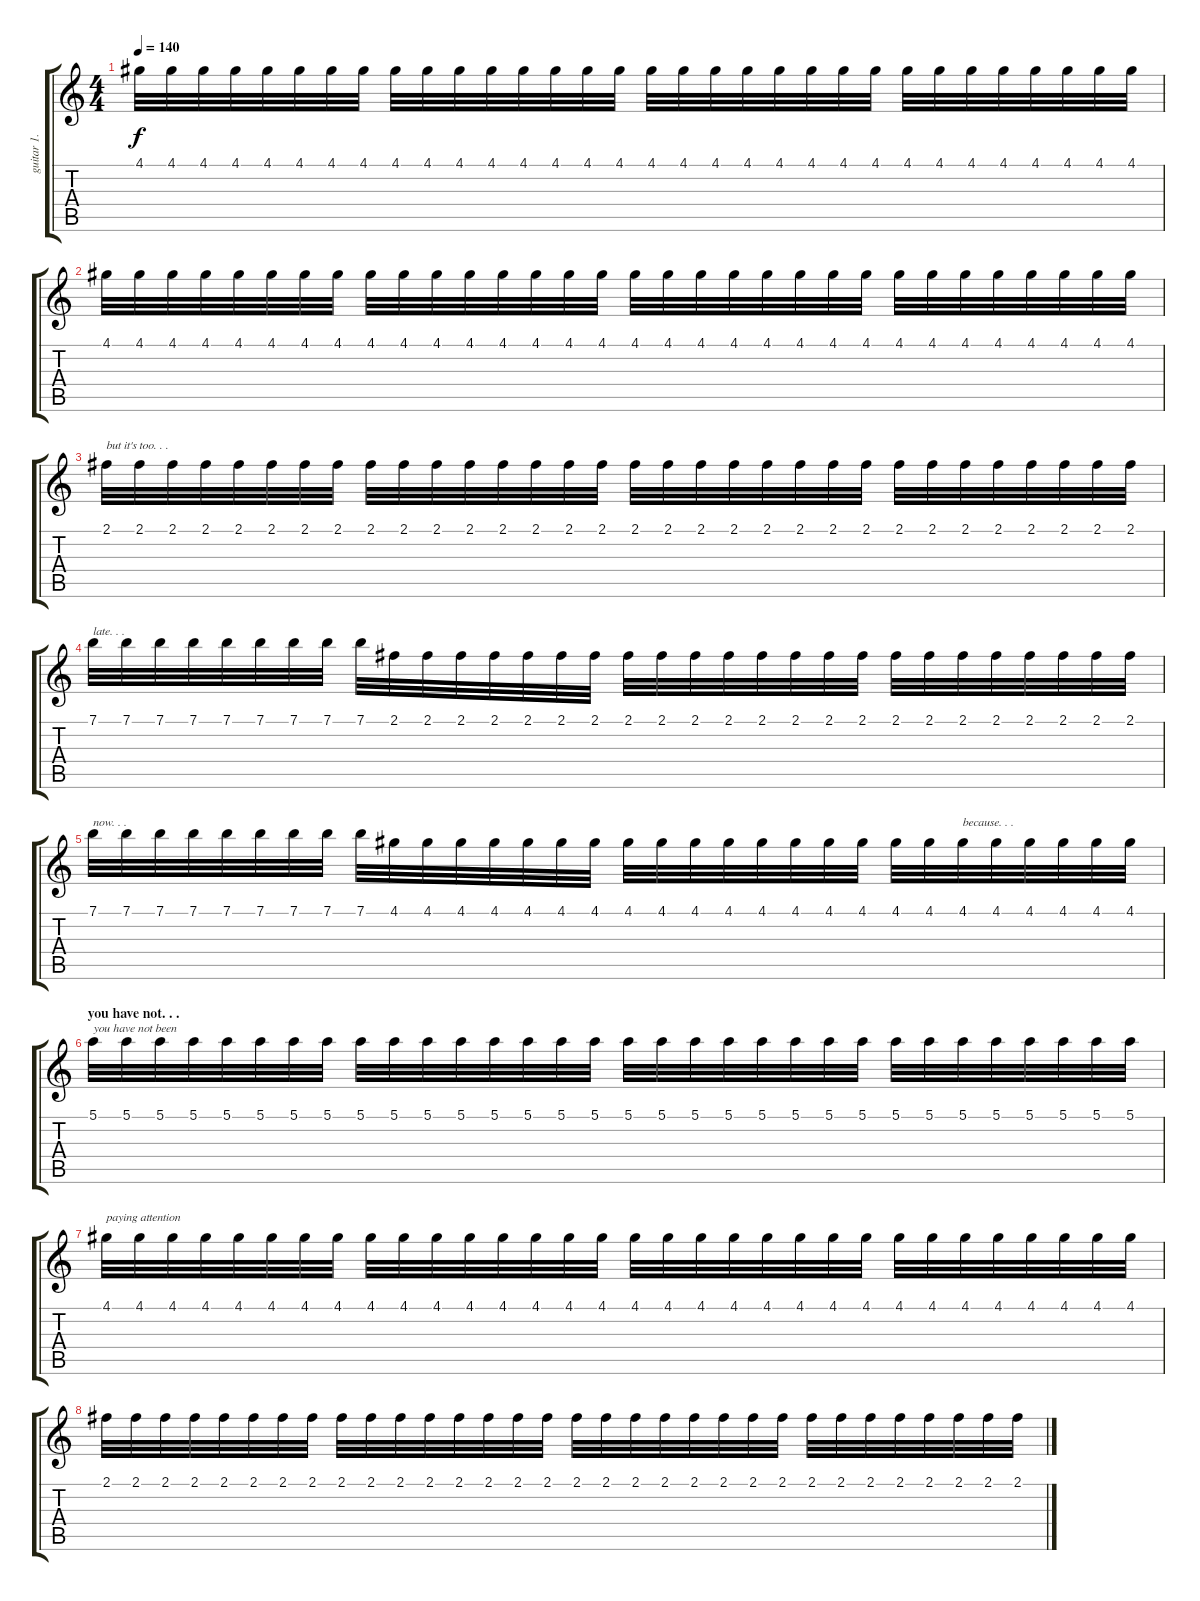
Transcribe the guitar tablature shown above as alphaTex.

\track ("guitar 1." "guitar 1.") {instrument acousticguitarnylon}
\staff {score tabs}
\tuning (E4 B3 G3 D3 A2 D2) {hide}
\ts (4 4)
\tempo 140
\clef g2
\ks c
4.1.32{dy f} 4.1.32 4.1.32 4.1.32 4.1.32 4.1.32 4.1.32 4.1.32 4.1.32 4.1.32 4.1.32 4.1.32 4.1.32 4.1.32 4.1.32 4.1.32 4.1.32 4.1.32 4.1.32 4.1.32 4.1.32 4.1.32 4.1.32 4.1.32 4.1.32 4.1.32 4.1.32 4.1.32 4.1.32 4.1.32 4.1.32 4.1.32 |
4.1.32 4.1.32 4.1.32 4.1.32 4.1.32 4.1.32 4.1.32 4.1.32 4.1.32 4.1.32 4.1.32 4.1.32 4.1.32 4.1.32 4.1.32 4.1.32 4.1.32 4.1.32 4.1.32 4.1.32 4.1.32 4.1.32 4.1.32 4.1.32 4.1.32 4.1.32 4.1.32 4.1.32 4.1.32 4.1.32 4.1.32 4.1.32 |
2.1.32{txt "but it's too. . . "} 2.1.32 2.1.32 2.1.32 2.1.32 2.1.32 2.1.32 2.1.32 2.1.32 2.1.32 2.1.32 2.1.32 2.1.32 2.1.32 2.1.32 2.1.32 2.1.32 2.1.32 2.1.32 2.1.32 2.1.32 2.1.32 2.1.32 2.1.32 2.1.32 2.1.32 2.1.32 2.1.32 2.1.32 2.1.32 2.1.32 2.1.32 |
7.1.32{txt "late. . ."} 7.1.32 7.1.32 7.1.32 7.1.32 7.1.32 7.1.32 7.1.32 7.1.32 2.1.32 2.1.32 2.1.32 2.1.32 2.1.32 2.1.32 2.1.32 2.1.32 2.1.32 2.1.32 2.1.32 2.1.32 2.1.32 2.1.32 2.1.32 2.1.32 2.1.32 2.1.32 2.1.32 2.1.32 2.1.32 2.1.32 2.1.32 |
7.1.32{txt "now. . ."} 7.1.32 7.1.32 7.1.32 7.1.32 7.1.32 7.1.32 7.1.32 7.1.32 4.1.32 4.1.32 4.1.32 4.1.32 4.1.32 4.1.32 4.1.32 4.1.32 4.1.32 4.1.32 4.1.32 4.1.32 4.1.32 4.1.32 4.1.32 4.1.32 4.1.32 4.1.32{txt "because. . ."} 4.1.32 4.1.32 4.1.32 4.1.32 4.1.32 |
\section ("" "you have not. . .")
5.1.32{txt "you have not been"} 5.1.32 5.1.32 5.1.32 5.1.32 5.1.32 5.1.32 5.1.32 5.1.32 5.1.32 5.1.32 5.1.32 5.1.32 5.1.32 5.1.32 5.1.32 5.1.32 5.1.32 5.1.32 5.1.32 5.1.32 5.1.32 5.1.32 5.1.32 5.1.32 5.1.32 5.1.32 5.1.32 5.1.32 5.1.32 5.1.32 5.1.32 |
4.1.32{txt "paying attention"} 4.1.32 4.1.32 4.1.32 4.1.32 4.1.32 4.1.32 4.1.32 4.1.32 4.1.32 4.1.32 4.1.32 4.1.32 4.1.32 4.1.32 4.1.32 4.1.32 4.1.32 4.1.32 4.1.32 4.1.32 4.1.32 4.1.32 4.1.32 4.1.32 4.1.32 4.1.32 4.1.32 4.1.32 4.1.32 4.1.32 4.1.32 |
2.1.32 2.1.32 2.1.32 2.1.32 2.1.32 2.1.32 2.1.32 2.1.32 2.1.32 2.1.32 2.1.32 2.1.32 2.1.32 2.1.32 2.1.32 2.1.32 2.1.32 2.1.32 2.1.32 2.1.32 2.1.32 2.1.32 2.1.32 2.1.32 2.1.32 2.1.32 2.1.32 2.1.32 2.1.32 2.1.32 2.1.32 2.1.32
